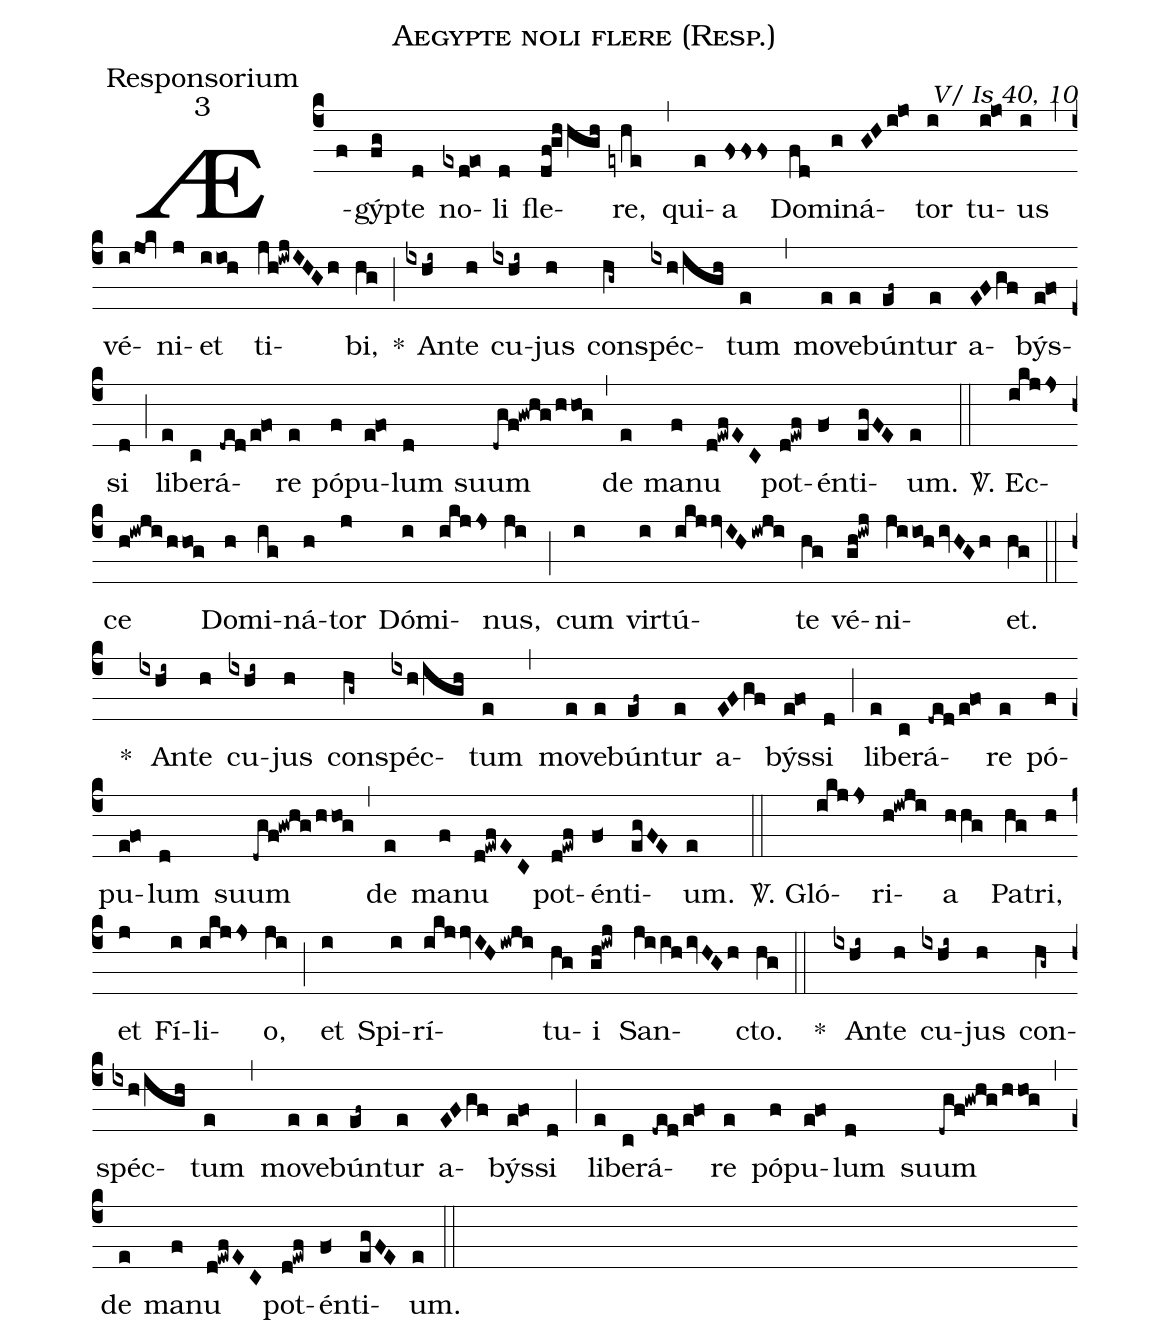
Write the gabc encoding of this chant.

name:Aegypte noli flere (Resp.);
office-part:Responsorium;
mode:3;
commentary:V/ Is 40, 10;
%%
(c4)Æ(f)gýp(fg)te(d) no(exd!eo)li(d) fle(df!ghhgh)re,(eyhe) (,) qui(e)a(fsss) Do(fd)mi(g)ná(GHi!jo)tor(i) tu(i!jo)us(i) (,) vé(ijok)ni(j)et(iioh) ti(jh!iwjIHGh)bi,(hg) *(;) An(ixhi~)te(h) cu(ixhi~)jus(h) con(hg~)spéc(ixh/igh)tum(e) (,) mo(e)ve(e)bún(ef~)tur(e) a(EFgf)býs(e!fo)si(d) (;) li(e)be(c)rá(-ded/e!fo)re(e) pó(f)pu(e!fo)lum(d) suum(-dgf!gwhg/hhog) (,) de(e) ma(f)nu(d!ewfEC) pot(d!ewf)én(f<)ti(egFE)um.(e) (::)

<sp>V/</sp>. Ec(ikjjs)ce(h!iwji/hhog) Do(h)mi(ig)ná(h)tor(j) Dó(i)mi(ikjjs)nus,(ji) (;) cum(i) vir(i)tú(ikjjvIH/iwji)te(hg) vé(gh!iwj)ni(jiioh/ivHGh)et.(hg) (::)
*() An(ixhi~)te(h) cu(ixhi~)jus(h) con(hg~)spéc(ixh/igh)tum(e) (,) mo(e)ve(e)bún(ef~)tur(e) a(EFgf)býs(e!fo)si(d) (;) li(e)be(c)rá(-ded/e!fo)re(e) pó(f)pu(e!fo)lum(d) suum(-dgf!gwhg/hhog) (,) de(e) ma(f)nu(d!ewfEC) pot(d!ewf)én(f<)ti(egFE)um.(e) (::)

<sp>V/</sp>. Gló(ikjjs)ri(h!iwji)a(hhg) Pa(hg)tri,(h) et(j) Fí(i)li(ikjjs)o,(ji) (;) et(i) Spi(i)rí(ikjjvIH/iwji)tu(hg)i(gh!iwj) San(jiihivHGh)cto.(hg) (::)
*() An(ixhi~)te(h) cu(ixhi~)jus(h) con(hg~)spéc(ixh/igh)tum(e) (,) mo(e)ve(e)bún(ef~)tur(e) a(EFgf)býs(e!fo)si(d) (;) li(e)be(c)rá(-ded/e!fo)re(e) pó(f)pu(e!fo)lum(d) suum(-dgf!gwhg/hhog) (,) de(e) ma(f)nu(d!ewfEC) pot(d!ewf)én(f<)ti(egFE)um.(e) (::)
